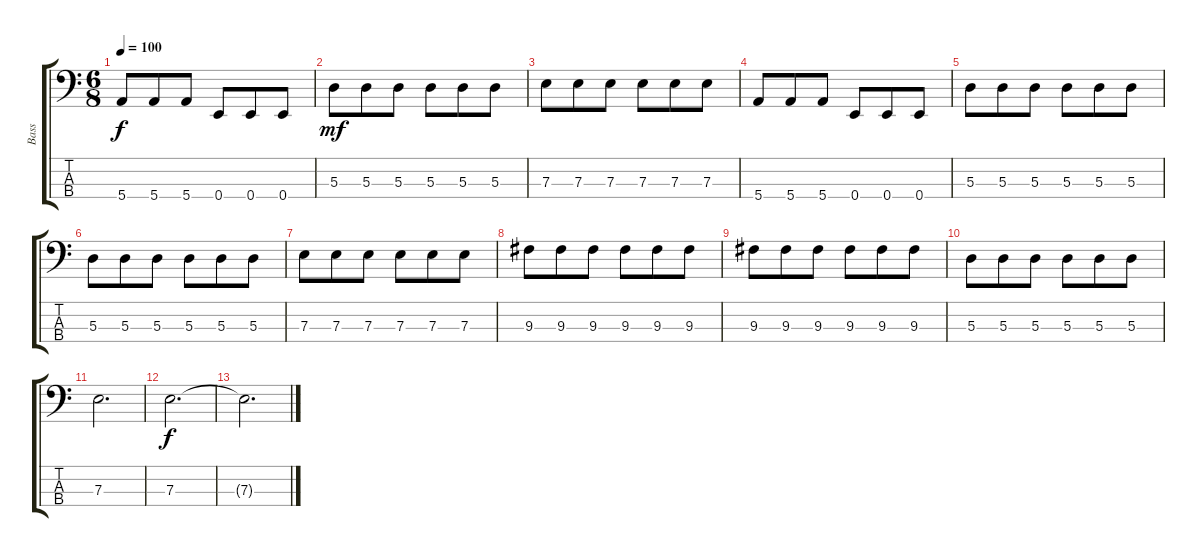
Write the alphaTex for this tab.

\track ("Bass" "Bass") {instrument electricbassfinger}
\staff {score tabs}
\tuning (G2 D2 A1 E1) {hide}
\ts (6 8)
\tempo 100
\clef f4
\ks c
5.4.8{dy f} 5.4.8 5.4.8 0.4.8 0.4.8 0.4.8 |
5.3.8{dy mf} 5.3.8 5.3.8 5.3.8 5.3.8 5.3.8 |
7.3.8 7.3.8 7.3.8 7.3.8 7.3.8 7.3.8 |
5.4.8 5.4.8 5.4.8 0.4.8 0.4.8 0.4.8 |
5.3.8 5.3.8 5.3.8 5.3.8 5.3.8 5.3.8 |
5.3.8 5.3.8 5.3.8 5.3.8 5.3.8 5.3.8 |
7.3.8 7.3.8 7.3.8 7.3.8 7.3.8 7.3.8 |
9.3.8 9.3.8 9.3.8 9.3.8 9.3.8 9.3.8 |
9.3.8 9.3.8 9.3.8 9.3.8 9.3.8 9.3.8 |
5.3.8 5.3.8 5.3.8 5.3.8 5.3.8 5.3.8 |
7.3.2{d} |
7.3.2{d dy f} |
7.3{t}.2{d}
